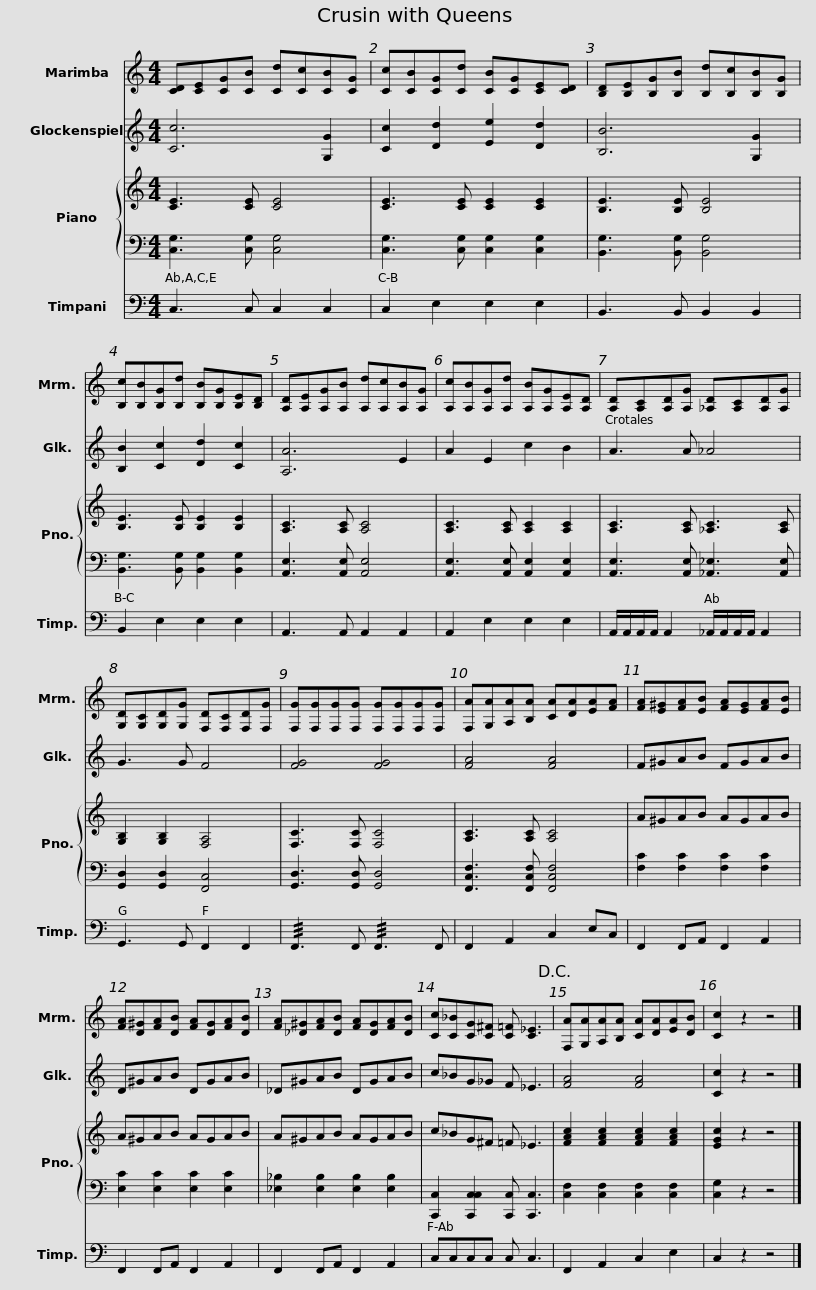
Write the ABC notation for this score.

X:1
%%score 1 2 { 3 | 4 } 5
L:1/8
M:4/4
I:linebreak $
K:C
V:1 treble
V:2 treble+15
V:3 treble
V:4 bass
V:5 bass
V:1
 [CD][CE][CG][CB] [Cd][Cc][CB][CG] | [Cc][CB][CG][Cd] [CB][CG][CE][CD] | [B,D][B,E][B,G][B,B] [B,d][B,c][B,B][B,G] |$ [B,c][B,B][B,G][B,d] [B,B][B,G][B,E][B,D] | [A,D][A,E][A,G][A,B] [A,d][A,c][A,B][A,G] | %5
 [A,c][A,B][A,G][A,d] [A,B][A,G][A,E][A,D] |$ [A,D][A,C][A,D][A,G] [_A,D][A,C][A,D][A,G] | [G,D][G,C][G,D][G,G] [F,D][F,C][F,D][F,G] | [F,G][F,G][F,G][F,G] [F,G][F,G][F,G][F,G] |$ [F,A][G,A][A,A][B,A] [CA][DA][EA][FA] | %10
 [FA][E^G][FA][EB] [FA][EG][FA][EB] | [FA][D^G][FA][DB] [FA][DG][FA][DB] | [FA][_D^G][FA][DB] [FA][DG][FA][DB] |$ [Cc][C_B][CG][C^F] [C=F] [C_E]3!D.C.! | [F,A][G,A][A,A][B,A] [CA][DA][EA][DB] | %15
 [Cc]2 z2 z4 |] %16
V:2
 [Cc]6 [G,G]2 | [Cc]2 [Dd]2 [Ee]2 [Dd]2 | [B,B]6 [G,G]2 |$ [B,B]2 [Cc]2 [Dd]2 [Cc]2 | [A,A]6 E2 | %5
 A2 E2 c2 B2 |$ A3 A _A4 | G3 G F4 | [FG]4 [FG]4 |$ [FA]4 [FA]4 | %10
 F^GAB FGAB | D^GAB DGAB | _D^GAB DGAB |$ c_BG_G F _E3 | [FA]4 [FA]4 | %15
 [Cc]2 z2 z4 |] %16
V:3
 [CE]3 [CE] [CE]4 | [CE]3 [CE] [CE]2 [CE]2 | [B,E]3 [B,E] [B,E]4 |$ [B,E]3 [B,E] [B,E]2 [B,E]2 | [A,C]3 [A,C] [A,C]4 | %5
 [A,C]3 [A,C] [A,C]2 [A,C]2 |$ [A,C]3 [A,C] [_A,C]3 [A,C] | [G,B,]2 [G,B,]2 [F,A,]4 | [F,C]3 [F,C] [F,C]4 |$ [A,C]3 [A,C] [A,C]4 | %10
 A^GAB AGAB | A^GAB AGAB | A^GAB AGAB |$ c_BG^F =F _E3 | [FAc]2 [FAc]2 [FAc]2 [FAc]2 | %15
 [EGc]2 z2 z4 |] %16
V:4
 [C,G,]3 [C,G,] [C,G,]4 | [C,G,]3 [C,G,] [C,G,]2 [C,G,]2 | [B,,G,]3 [B,,G,] [B,,G,]4 |$ [B,,G,]3 [B,,G,] [B,,G,]2 [B,,G,]2 | [A,,E,]3 [A,,E,] [A,,E,]4 | %5
 [A,,E,]3 [A,,E,] [A,,E,]2 [A,,E,]2 |$ [A,,E,]3 [A,,E,] [_A,,_E,]3 [A,,E,] | [G,,D,]2 [G,,D,]2 [F,,C,]4 | [G,,D,]3 [G,,D,] [G,,D,]4 |$ [F,,C,F,]3 [F,,C,F,] [F,,C,F,]4 | %10
 [F,C]2 [F,C]2 [F,C]2 [F,C]2 | [E,C]2 [E,C]2 [E,C]2 [E,C]2 | [_E,_B,]2 [E,B,]2 [E,B,]2 [E,B,]2 |$ [C,,C,]2 [C,,C,C,]2 [C,,C,] [C,,C,]3 | [C,F,]2 [C,F,]2 [C,F,]2 [C,F,]2 | %15
 [C,G,]2 z2 z4 |] %16
V:5
 C,3 C, C,2 C,2 | C,2 E,2 E,2 E,2 | B,,3 B,, B,,2 B,,2 |$ B,,2 E,2 E,2 E,2 | A,,3 A,, A,,2 A,,2 | %5
 A,,2 E,2 E,2 E,2 |$ A,,/A,,/A,,/A,,/ A,,2 _A,,/A,,/A,,/A,,/ A,,2 | G,,3 G,, F,,2 F,,2 | !///!F,,3 F,, !///!F,,3 F,, |$ F,,2 A,,2 C,2 E,C, | %10
 F,,2 F,,A,, F,,2 A,,2 | F,,2 F,,A,, F,,2 A,,2 | F,,2 F,,A,, F,,2 A,,2 |$ C,C,C,C, C, C,3 | F,,2 A,,2 C,2 E,2 | %15
 C,2 z2 z4 |] %16
